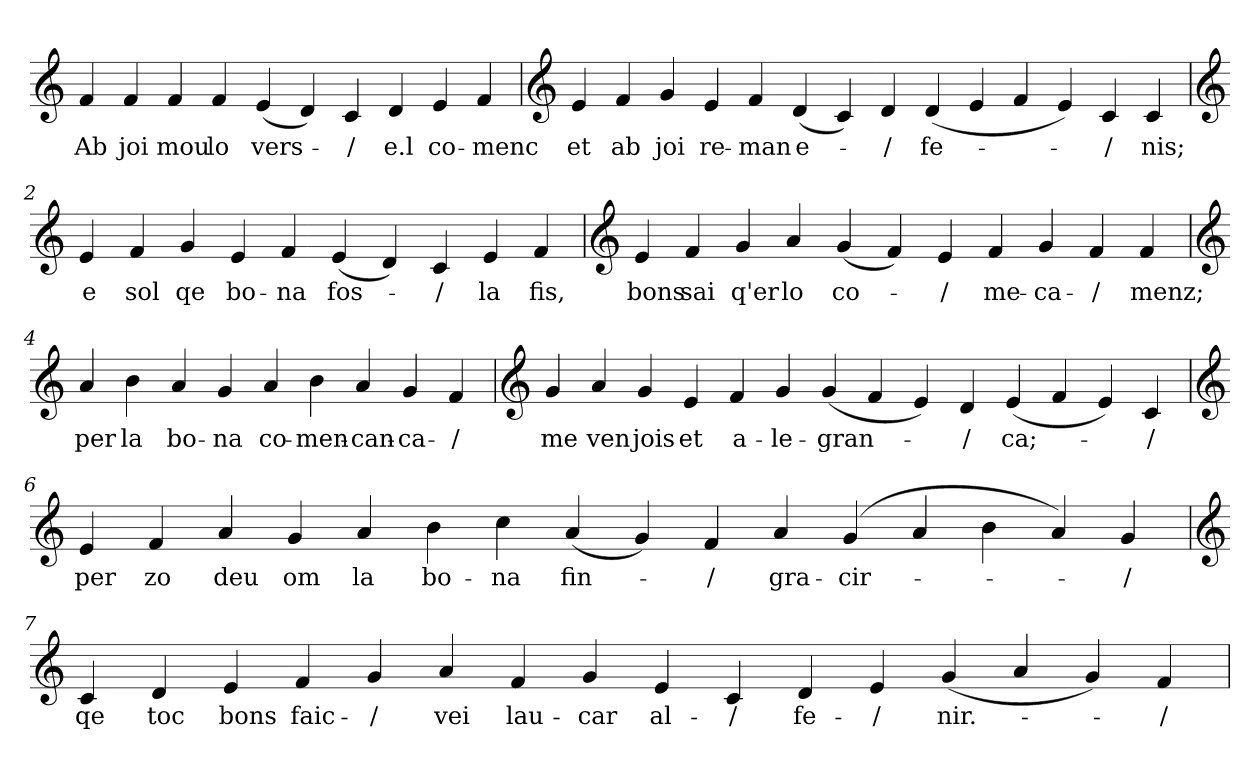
**kern	**text
*part1	*part1
*staff1	*staff1
*clefG2	*
=	=
4f	Ab
4f	joi
4f	mou
4f	lo
(4e	vers-
4d)	.
4c	-/
4d	e.l
4e	co-
4f	-menc
=1	=1
*clefG2	*
4e	et
4f	ab
4g	joi
4e	re-
4f	-man
(4d	e-
4c)	.
4d	-/
(4d	fe-
4e	.
4f	.
4e)	.
4c	-/
4c	nis;
=2	=2
*clefG2	*
4e	e
4f	sol
4g	qe
4e	bo-
4f	-na
(4e	fos-
4d)	.
4c	-/
4e	la
4f	fis,
=3	=3
*clefG2	*
4e	bons
4f	sai
4g	q'er
4a	lo
(4g	co-
4f)	.
4e	-/
4f	me-
4g	-ca-
4f	-/
4f	menz;
=4	=4
*clefG2	*
4a	per
4b	la
4a	bo-
4g	-na
4a	co-
4b	-men-
4a	-can-
4g	-ca-
4f	-/
=5	=5
*clefG2	*
4g	me
4a	ven
4g	jois
4e	et
4f	a-
4g	-le-
(4g	-gran-
4f	.
4e)	.
4d	-/
(4e	ca;-
4f	.
4e)	.
4c	-/
=6	=6
*clefG2	*
4e	per
4f	zo
4a	deu
4g	om
4a	la
4b	bo-
4cc	-na
(4a	fin-
4g)	.
4f	-/
4a	gra-
(4g	-cir-
4a	.
4b	.
4a)	.
4g	-/
=7	=7
*clefG2	*
4c	qe
4d	toc
4e	bons
4f	faic-
4g	-/
4a	vei
4f	lau-
4g	-car
4e	al-
4c	-/
4d	fe-
4e	-/
(4g	nir.-
4a	.
4g)	.
4f	-/
=	=
*-	*-
